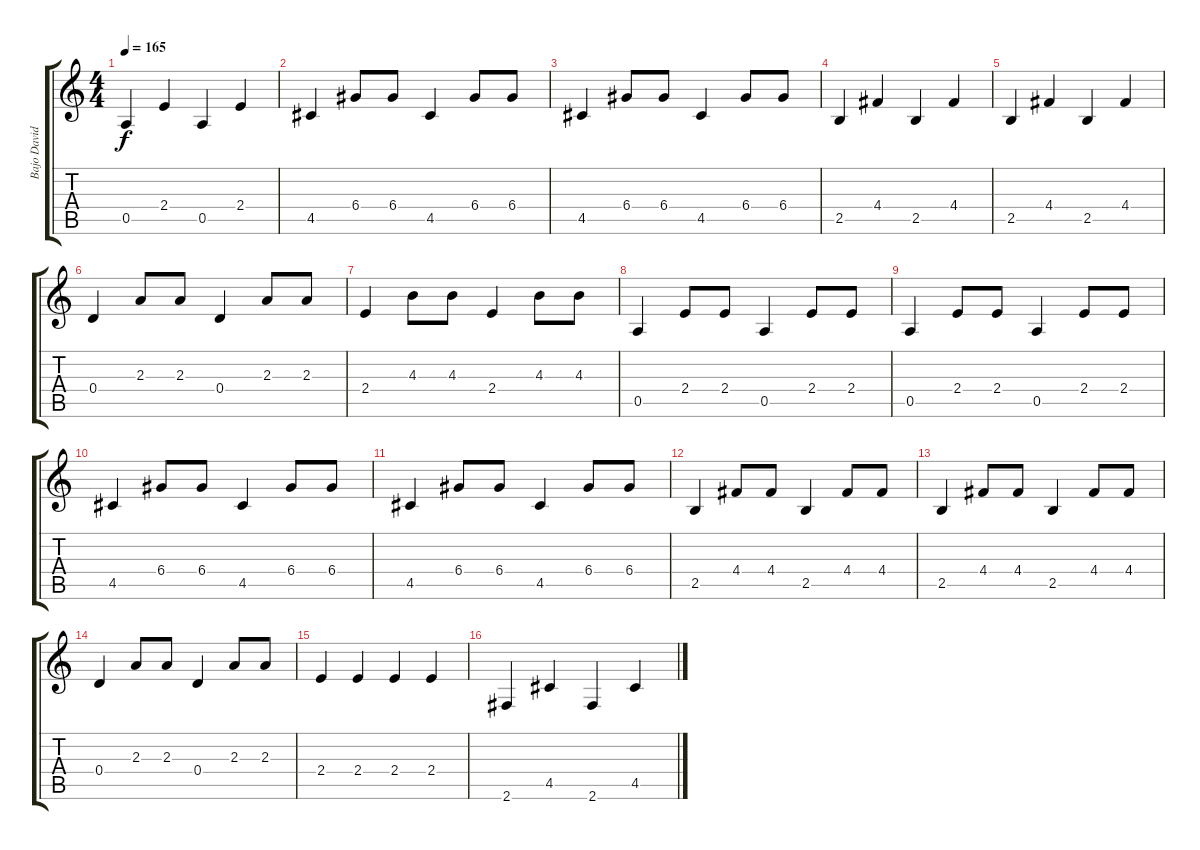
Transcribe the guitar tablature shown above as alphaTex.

\track ("Bajo David Jaramillo" "Bajo David") {instrument electricbassfinger}
\staff {score tabs}
\tuning (E4 B3 G3 D3 A2 E2) {hide}
\ts (4 4)
\tempo 165
\clef g2
\ks c
0.5.4{dy f} 2.4.4 0.5.4 2.4.4 |
4.5.4 6.4.8 6.4.8 4.5.4 6.4.8 6.4.8 |
4.5.4 6.4.8 6.4.8 4.5.4 6.4.8 6.4.8 |
2.5.4 4.4.4 2.5.4 4.4.4 |
2.5.4 4.4.4 2.5.4 4.4.4 |
0.4.4 2.3.8 2.3.8 0.4.4 2.3.8 2.3.8 |
2.4.4 4.3.8 4.3.8 2.4.4 4.3.8 4.3.8 |
0.5.4 2.4.8 2.4.8 0.5.4 2.4.8 2.4.8 |
0.5.4 2.4.8 2.4.8 0.5.4 2.4.8 2.4.8 |
4.5.4 6.4.8 6.4.8 4.5.4 6.4.8 6.4.8 |
4.5.4 6.4.8 6.4.8 4.5.4 6.4.8 6.4.8 |
2.5.4 4.4.8 4.4.8 2.5.4 4.4.8 4.4.8 |
2.5.4 4.4.8 4.4.8 2.5.4 4.4.8 4.4.8 |
0.4.4 2.3.8 2.3.8 0.4.4 2.3.8 2.3.8 |
2.4.4 2.4.4 2.4.4 2.4.4 |
2.6.4 4.5.4 2.6.4 4.5.4
